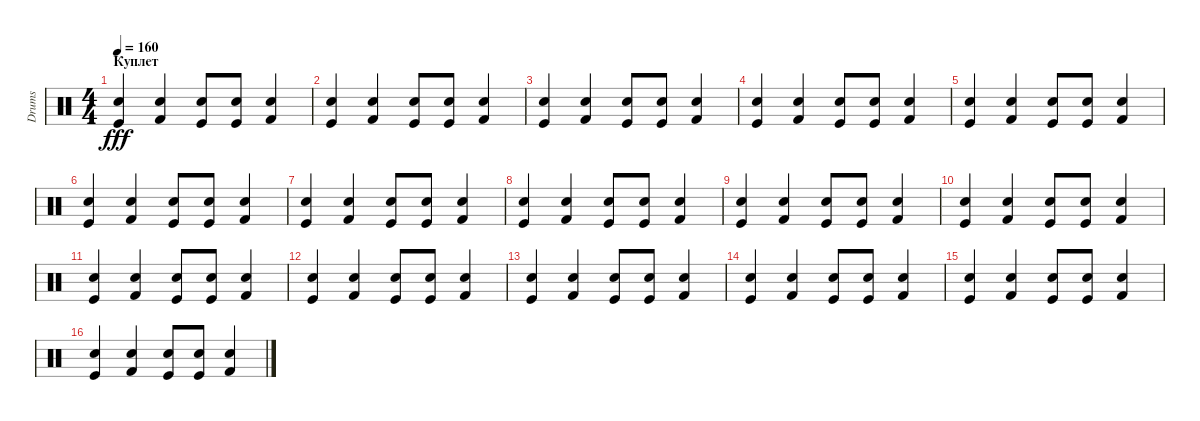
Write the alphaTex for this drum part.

\track ("Drums" "Drums") {instrument percussion}
\staff {score}
\articulation defaults
\ts (4 4)
\section ("" "Куплет")
\tempo 160
\clef neutral
\ks c
("Kick (hit)" "Metronome (bell)").4{dy fff} ("Kick (hit) 2" "Snare (hit) 2").4 ("Kick (hit)" "Metronome (bell)").8 ("Kick (hit)" "Metronome (bell)").8 ("Kick (hit) 2" "Snare (hit) 2").4 |
("Kick (hit)" "Metronome (bell)").4 ("Kick (hit) 2" "Snare (hit) 2").4 ("Kick (hit)" "Metronome (bell)").8 ("Kick (hit)" "Metronome (bell)").8 ("Kick (hit) 2" "Snare (hit) 2").4 |
("Kick (hit)" "Metronome (bell)").4 ("Kick (hit) 2" "Snare (hit) 2").4 ("Kick (hit)" "Metronome (bell)").8 ("Kick (hit)" "Metronome (bell)").8 ("Kick (hit) 2" "Snare (hit) 2").4 |
("Kick (hit)" "Metronome (bell)").4 ("Kick (hit) 2" "Snare (hit) 2").4 ("Kick (hit)" "Metronome (bell)").8 ("Kick (hit)" "Metronome (bell)").8 ("Kick (hit) 2" "Snare (hit) 2").4 |
("Kick (hit)" "Metronome (bell)").4 ("Kick (hit) 2" "Snare (hit) 2").4 ("Kick (hit)" "Metronome (bell)").8 ("Kick (hit)" "Metronome (bell)").8 ("Kick (hit) 2" "Snare (hit) 2").4 |
("Kick (hit)" "Metronome (bell)").4 ("Kick (hit) 2" "Snare (hit) 2").4 ("Kick (hit)" "Metronome (bell)").8 ("Kick (hit)" "Metronome (bell)").8 ("Kick (hit) 2" "Snare (hit) 2").4 |
("Kick (hit)" "Metronome (bell)").4 ("Kick (hit) 2" "Snare (hit) 2").4 ("Kick (hit)" "Metronome (bell)").8 ("Kick (hit)" "Metronome (bell)").8 ("Kick (hit) 2" "Snare (hit) 2").4 |
("Kick (hit)" "Metronome (bell)").4 ("Kick (hit) 2" "Snare (hit) 2").4 ("Kick (hit)" "Metronome (bell)").8 ("Kick (hit)" "Metronome (bell)").8 ("Kick (hit) 2" "Snare (hit) 2").4 |
("Kick (hit)" "Metronome (bell)").4 ("Kick (hit) 2" "Snare (hit) 2").4 ("Kick (hit)" "Metronome (bell)").8 ("Kick (hit)" "Metronome (bell)").8 ("Kick (hit) 2" "Snare (hit) 2").4 |
("Kick (hit)" "Metronome (bell)").4 ("Kick (hit) 2" "Snare (hit) 2").4 ("Kick (hit)" "Metronome (bell)").8 ("Kick (hit)" "Metronome (bell)").8 ("Kick (hit) 2" "Snare (hit) 2").4 |
("Kick (hit)" "Metronome (bell)").4 ("Kick (hit) 2" "Snare (hit) 2").4 ("Kick (hit)" "Metronome (bell)").8 ("Kick (hit)" "Metronome (bell)").8 ("Kick (hit) 2" "Snare (hit) 2").4 |
("Kick (hit)" "Metronome (bell)").4 ("Kick (hit) 2" "Snare (hit) 2").4 ("Kick (hit)" "Metronome (bell)").8 ("Kick (hit)" "Metronome (bell)").8 ("Kick (hit) 2" "Snare (hit) 2").4 |
("Kick (hit)" "Metronome (bell)").4 ("Kick (hit) 2" "Snare (hit) 2").4 ("Kick (hit)" "Metronome (bell)").8 ("Kick (hit)" "Metronome (bell)").8 ("Kick (hit) 2" "Snare (hit) 2").4 |
("Kick (hit)" "Metronome (bell)").4 ("Kick (hit) 2" "Snare (hit) 2").4 ("Kick (hit)" "Metronome (bell)").8 ("Kick (hit)" "Metronome (bell)").8 ("Kick (hit) 2" "Snare (hit) 2").4 |
("Kick (hit)" "Metronome (bell)").4 ("Kick (hit) 2" "Snare (hit) 2").4 ("Kick (hit)" "Metronome (bell)").8 ("Kick (hit)" "Metronome (bell)").8 ("Kick (hit) 2" "Snare (hit) 2").4 |
("Kick (hit)" "Metronome (bell)").4 ("Kick (hit) 2" "Snare (hit) 2").4 ("Kick (hit)" "Metronome (bell)").8 ("Kick (hit)" "Metronome (bell)").8 ("Kick (hit) 2" "Snare (hit) 2").4
